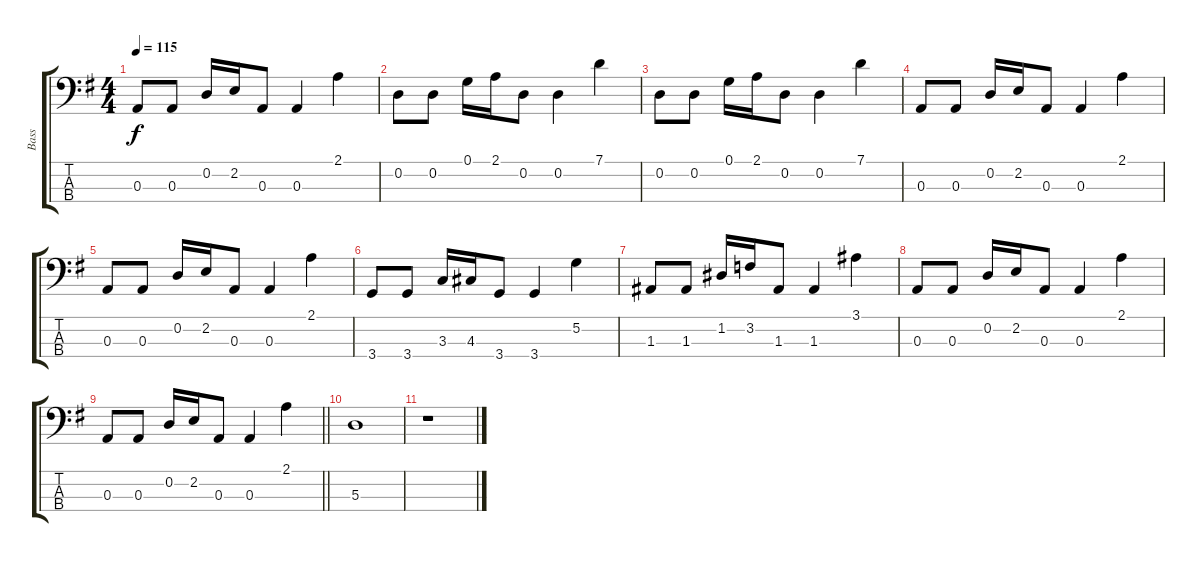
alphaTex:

\track ("Bass" "Bass") {instrument electricbassfinger}
\staff {score tabs}
\tuning (G2 D2 A1 E1) {hide}
\ts (4 4)
\tempo 115
\clef f4
\ks g
0.3.8{dy f} 0.3.8 0.2.16 2.2.16 0.3.8 0.3.4 2.1.4 |
0.2.8 0.2.8 0.1.16 2.1.16 0.2.8 0.2.4 7.1.4 |
0.2.8 0.2.8 0.1.16 2.1.16 0.2.8 0.2.4 7.1.4 |
0.3.8 0.3.8 0.2.16 2.2.16 0.3.8 0.3.4 2.1.4 |
0.3.8 0.3.8 0.2.16 2.2.16 0.3.8 0.3.4 2.1.4 |
3.4.8 3.4.8 3.3.16 4.3.16 3.4.8 3.4.4 5.2.4 |
1.3.8 1.3.8 1.2.16 3.2.16 1.3.8 1.3.4 3.1.4 |
0.3.8 0.3.8 0.2.16 2.2.16 0.3.8 0.3.4 2.1.4 |
\barLineRight lightlight
0.3.8 0.3.8 0.2.16 2.2.16 0.3.8 0.3.4 2.1.4 |
\ks eminor
5.3.1 |
r.1
